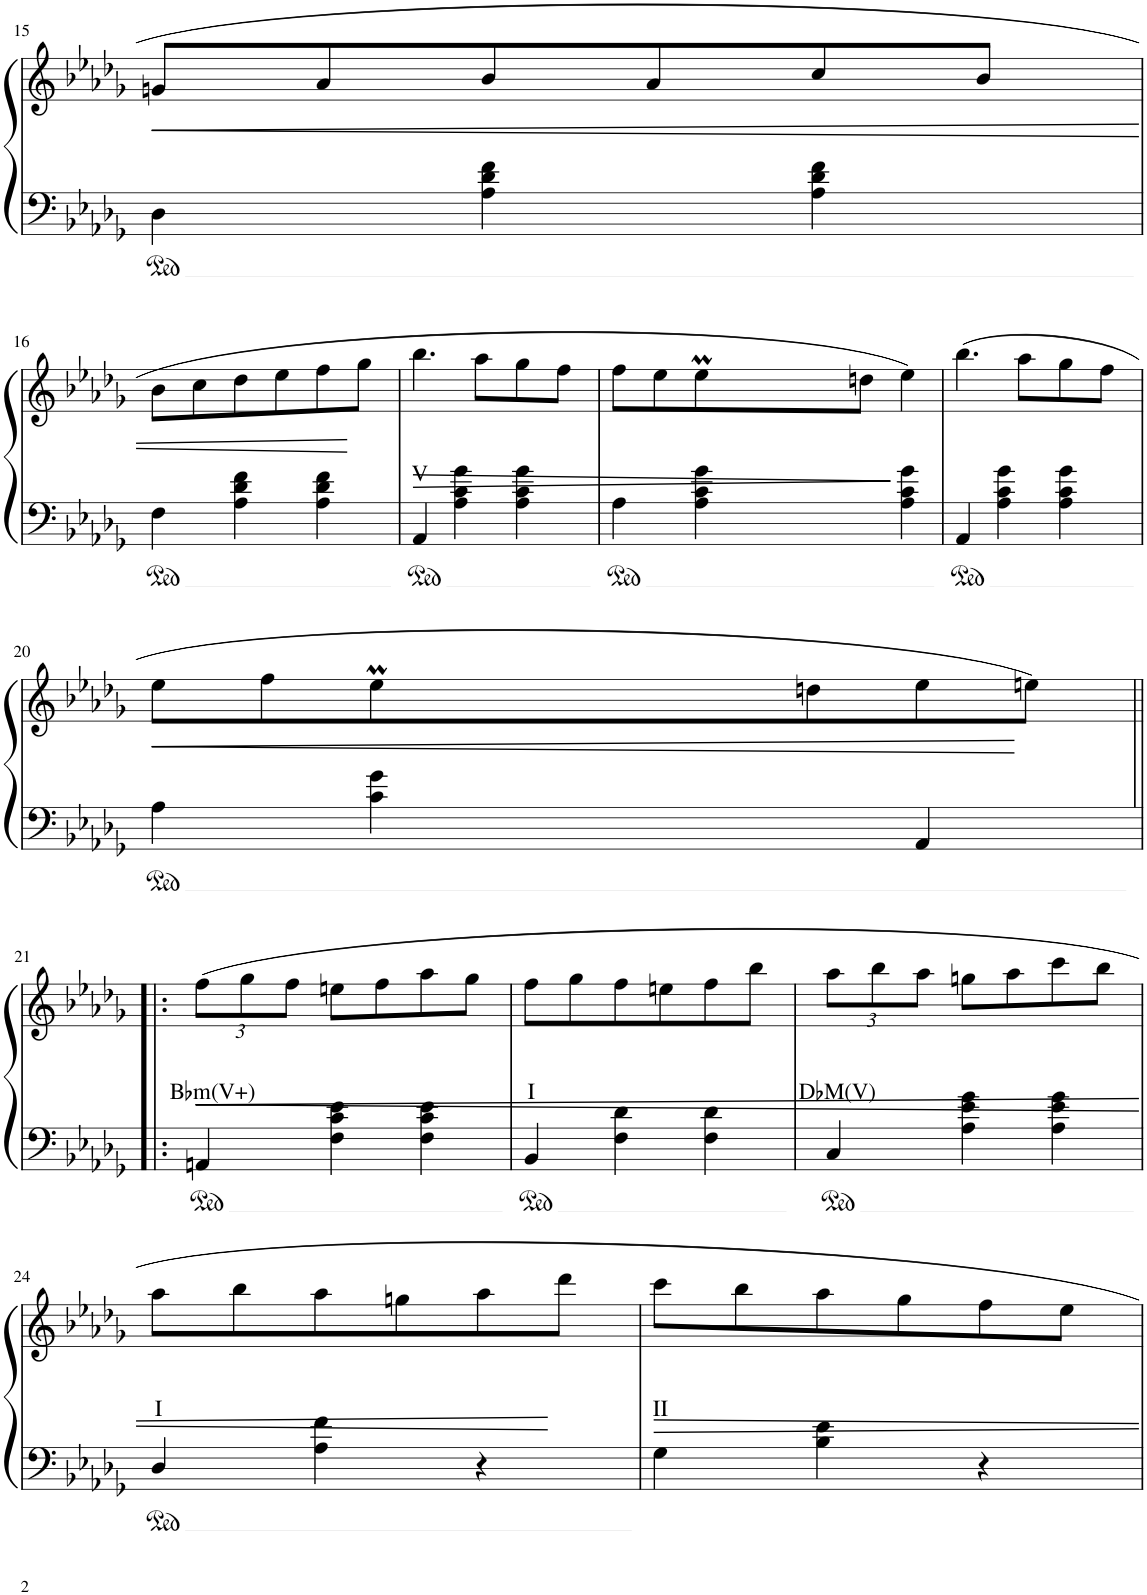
**kern	**kern	**text	**dynam
*part1	*part1	*part1	*part1
*staff2	*staff1	*staff1	*staff1/2
*I"Piano	*	*	*
*I'Pno	*	*	*
!!LO:PB:g=z
*clefF4	*clefG2	*	*
*k[b-e-a-d-g-]	*k[b-e-a-d-g-]	*	*
*M3/4	*M3/4	*	*
=15	=15	=15	=15
!	!	!	!LO:HP:b
4D-\	8gn/L	.	<
.	8a-/	.	.
4A-\ 4d-\ 4f\	8b-/	.	.
.	8a-/	.	.
4A-\ 4d-\ 4f\	8cc/	.	.
.	8b-/J	.	.
!!LO:LB:g=z
=16	=16	=16	=16
4F\	8b-\L	.	.
.	8cc\	.	.
4A-\ 4d-\ 4f\	8dd-\	.	.
.	8ee-\	.	.
4A-\ 4d-\ 4f\	8ff\	.	.
.	8gg-\J	.	[
=17	=17	=17	=17
!	!	!LO:LY:b	!LO:HP:b
4AA-/	4.bb-\	V	>
4A-\ 4c\ 4g-\	.	.	.
.	8aa-\L	.	.
4A-\ 4c\ 4g-\	8gg-\	.	.
.	8ff\J	.	.
=18	=18	=18	=18
*	*^	*	*
4A-\	8ff\L	4ryy	.	.
.	8ee-\	.	.	.
4A-\ 4c\ 4g-\	8ee-M\	32ee-!	.	.
.	.	32ff!	.	.
.	.	32ee-!	.	.
.	.	32ff!	.	.
.	8ddn\J	4.ryy	.	.
4A-\ 4c\ 4g-\	4ee-\	.	.	]
*	*v	*v	*	*
=19	=19	=19	=19
4AA-/	(4.bb-\	.	.
4A-\ 4c\ 4g-\	.	.	.
.	8aa-\L	.	.
4A-\ 4c\ 4g-\	8gg-\	.	.
.	8ff\J	.	.
!!LO:LB:g=z
=20	=20	=20	=20
!	!	!	!LO:HP:b
*	*^	*	*
4A-\	8ee-\L	4ryy	.	<
.	8ff\	.	.	.
4c\ 4g-\	8ee-M\	32ee-!	.	.
.	.	32ff!	.	.
.	.	32ee-!	.	.
.	.	32ff!	.	.
.	8ddn\	4.ryy	.	.
4AA-/	8ee-\	.	.	.
.	8een\J)	.	.	[
*	*v	*v	*	*
!!LO:LB:g=z
=21!|:	=21!|:	=21!|:	=21!|:
*	*Xbrackettup	*	*
!	!	!LO:LY:b	!LO:HP:b
4AAn/	12ff\L	B♭m(V+)	<
.	12gg-\	.	.
.	12ff\J	.	.
4F\ 4c\ 4e-\	8een\L	.	.
.	8ff\	.	.
4F\ 4c\ 4e-\	8aa-\	.	.
.	8gg-\J	.	.
=22	=22	=22	=22
!	!	!LO:LY:b	!
4BB-/	8ff\L	I	.
.	8gg-\	.	.
4F\ 4d-\	8ff\	.	.
.	8een\	.	.
4F\ 4d-\	8ff\	.	.
.	8bb-\J	.	.
=23	=23	=23	=23
!	!	!LO:LY:b	!
4C/	12aa-\L	D♭M(V)	.
.	12bb-\	.	.
.	12aa-\J	.	.
4A-\ 4e-\ 4g-\	8ggn\L	.	.
.	8aa-\	.	.
4A-\ 4e-\ 4g-\	8ccc\	.	.
.	8bb-\J	.	.
!!LO:LB:g=z
=24	=24	=24	=24
!	!	!LO:LY:b	!
4D-/	8aa-\L	I	.
.	8bb-\	.	.
4A-\ 4f\	8aa-\	.	.
.	8ggn\	.	.
4r	8aa-\	.	.
.	8ddd-\J	.	[
=25	=25	=25	=25
!	!	!LO:LY:b	!
4G-\	8ccc\L	II	.
.	8bb-\	.	.
4B-\ 4e-\	8aa-\	.	.
.	8gg-\	.	.
4r	8ff\	.	.
.	8ee-\J	.	.
=	=	=	=
*-	*-	*-	*-
